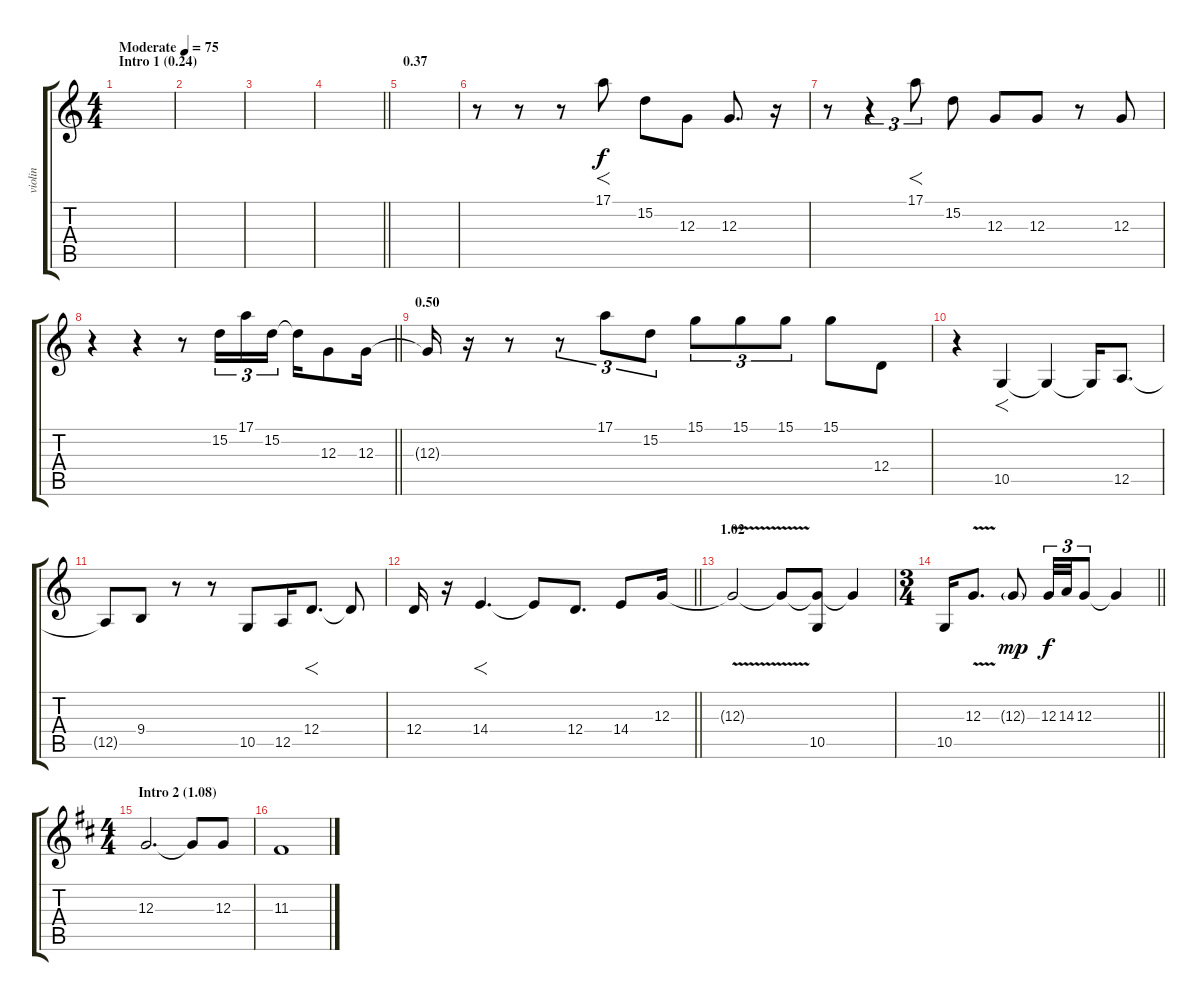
\track ("violin" "violin") {instrument violin}
\staff {score tabs}
\tuning (E4 B3 G3 D3 A2 E2) {hide}
\ts (4 4)
\section ("" "Intro 1 (0.24)")
\tempo (75 "Moderate")
\clef g2
\ks c
|
|
|
\barLineRight lightlight
|
\section ("" "0.37")
|
r.8 r.8 r.8 17.1.8{f} 15.2.8 12.3.8 12.3.8{d} r.16 |
r.8 r.4{tu (3 2)} 17.1.8{f tu (3 2)} 15.2.8 12.3.8 12.3.8 r.8 12.3.8 |
\barLineRight lightlight
r.4 r.4 r.8 15.2.16{tu (3 2)} 17.1.16{tu (3 2)} 15.2.16{tu (3 2)} 15.2{t}.16 12.3.8 12.3.16 |
\section ("" "0.50")
12.3{t}.16 r.16 r.8 r.8{tu (3 2)} 17.1.8{tu (3 2)} 15.2.8{tu (3 2)} 15.1.8{tu (3 2)} 15.1.8{tu (3 2)} 15.1.8{tu (3 2)} 15.1.8 12.4.8 |
r.4 10.5.4{f} 10.5{t}.4 10.5{t}.16 12.5.8{d} |
12.5{t}.8 9.4.8 r.8 r.8 10.5.8 12.5.16 12.4.8{f d} 12.4{t}.8 |
\barLineRight lightlight
12.4.16 r.16 14.4.4{f d} 14.4{t}.8 12.4.8{d} 14.4.8 12.3.16 |
\section ("" "1.02")
12.3{v t}.2 12.3{t}.8 (12.3{t} 10.5).8 12.3{t}.4 |
\ts (3 4)
\barLineRight lightlight
10.5.16 12.3{v}.8{d} 12.3{g}.8{dy mp} 12.3.32{tu (3 2) dy f} 14.3.32{tu (3 2)} 12.3.8{tu (3 2)} 12.3{t}.4 |
\ts (4 4)
\section ("" "Intro 2 (1.08)")
\ks d
12.3.2{d} 12.3{t}.8 12.3.8 |
11.3.1
